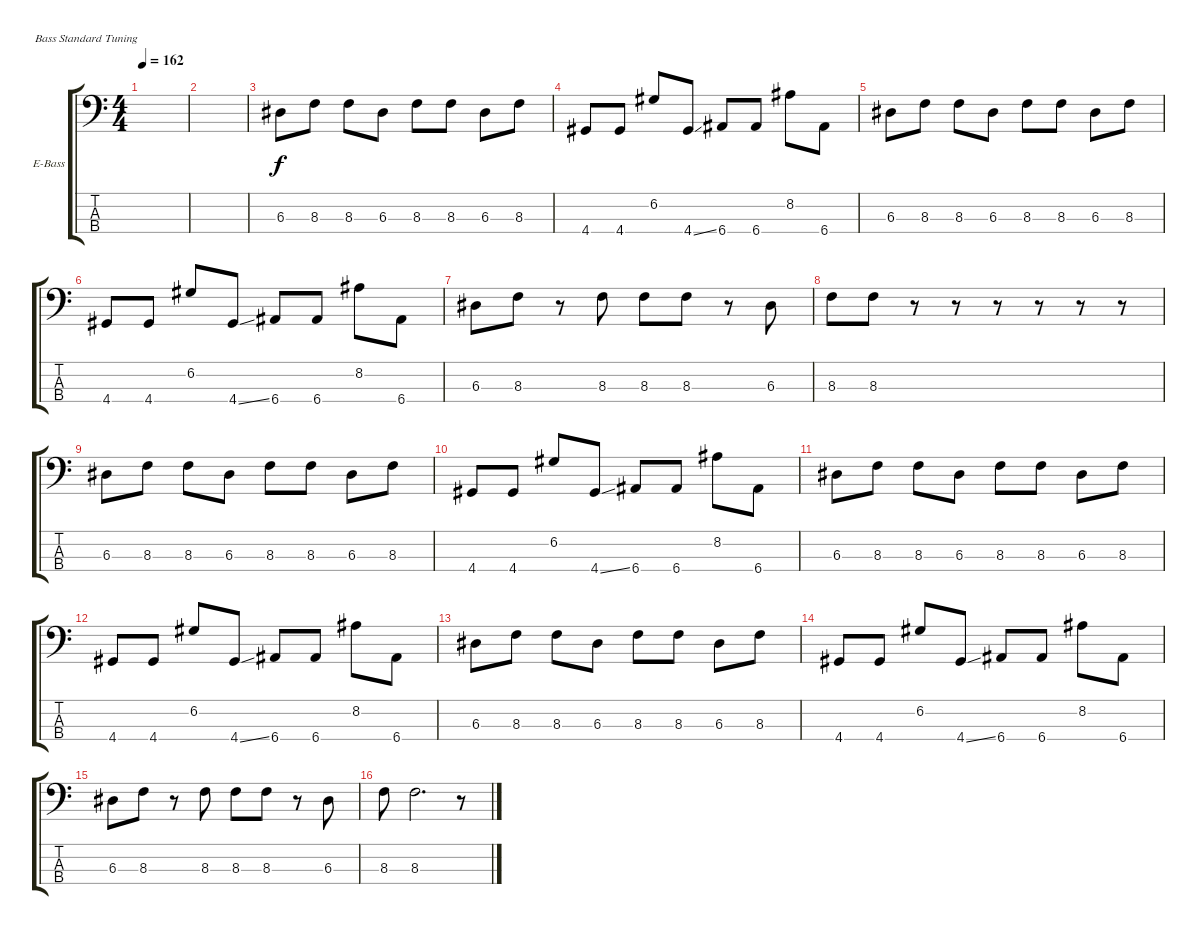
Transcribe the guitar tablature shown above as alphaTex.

\defaultSystemsLayout 4
\bracketExtendMode groupsimilarinstruments
\firstSystemTrackNameOrientation horizontal
\otherSystemsTrackNameOrientation horizontal
\track ("Electric Bass" "E-Bass") {instrument electricbassfinger}
\staff {score tabs}
\tuning (G2 D2 A1 E1)
\ts (4 4)
\tempo 162
\clef f4
\scale
0.487395
\ks c
|
\scale
0.256303 |
\scale
0.256303 6.3.8 8.3.8 8.3.8 6.3.8 8.3.8 8.3.8 6.3.8 8.3.8 |
4.4.8 4.4.8 6.2.8 4.4{ss}.8 6.4.8 6.4.8 8.2.8 6.4.8 |
6.3.8 8.3.8 8.3.8 6.3.8 8.3.8 8.3.8 6.3.8 8.3.8 |
4.4.8 4.4.8 6.2.8 4.4{ss}.8 6.4.8 6.4.8 8.2.8 6.4.8 |
6.3.8 8.3.8 r.8 8.3.8 8.3.8 8.3.8 r.8 6.3.8 |
8.3.8 8.3.8 r.8 r.8 r.8 r.8 r.8 r.8 |
6.3.8 8.3.8 8.3.8 6.3.8 8.3.8 8.3.8 6.3.8 8.3.8 |
4.4.8 4.4.8 6.2.8 4.4{ss}.8 6.4.8 6.4.8 8.2.8 6.4.8 |
6.3.8 8.3.8 8.3.8 6.3.8 8.3.8 8.3.8 6.3.8 8.3.8 |
4.4.8 4.4.8 6.2.8 4.4{ss}.8 6.4.8 6.4.8 8.2.8 6.4.8 |
6.3.8 8.3.8 8.3.8 6.3.8 8.3.8 8.3.8 6.3.8 8.3.8 |
4.4.8 4.4.8 6.2.8 4.4{ss}.8 6.4.8 6.4.8 8.2.8 6.4.8 |
6.3.8 8.3.8 r.8 8.3.8 8.3.8 8.3.8 r.8 6.3.8 |
8.3.8 8.3.2{d} r.8
